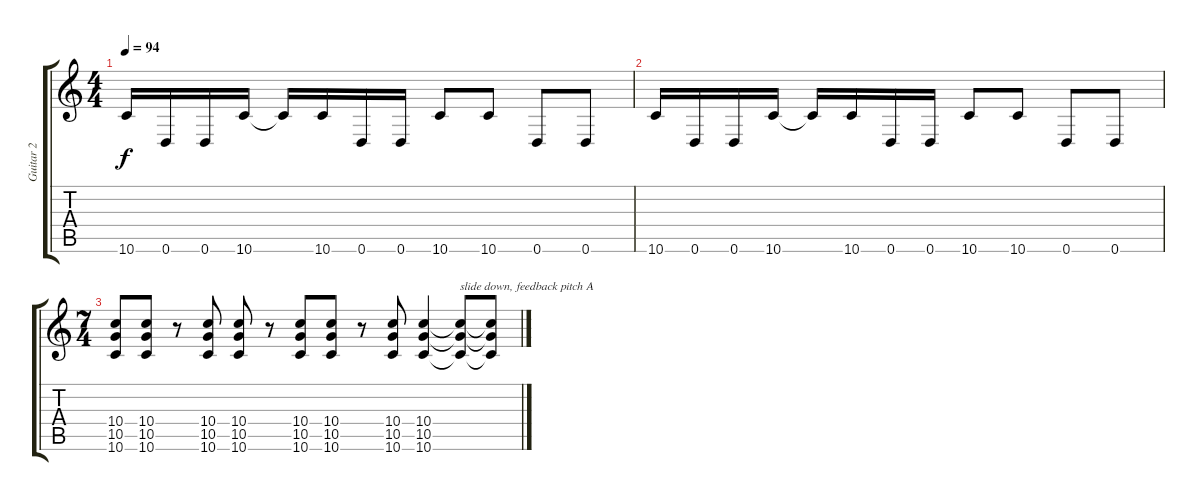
\track ("Guitar 2" "Guitar 2") {instrument distortionguitar}
\staff {score tabs}
\tuning (E4 B3 G3 D3 A2 D2) {hide}
\ts (4 4)
\tempo 94
\clef g2
\ks c
10.6.16{dy f} 0.6.16 0.6.16 10.6.16 10.6{t}.16 10.6.16 0.6.16 0.6.16 10.6.8 10.6.8 0.6.8 0.6.8 |
10.6.16 0.6.16 0.6.16 10.6.16 10.6{t}.16 10.6.16 0.6.16 0.6.16 10.6.8 10.6.8 0.6.8 0.6.8 |
\ts (7 4)
(10.4 10.5 10.6).8 (10.4 10.5 10.6).8 r.8 (10.4 10.5 10.6).8 (10.4 10.5 10.6).8 r.8 (10.4 10.5 10.6).8 (10.4 10.5 10.6).8 r.8 (10.4 10.5 10.6).8 (10.4 10.5 10.6).4 (10.4{t} 10.5{t} 10.6{t}).8{txt "slide down, feedback pitch A"} (10.4{t} 10.5{t} 10.6{t}).8
